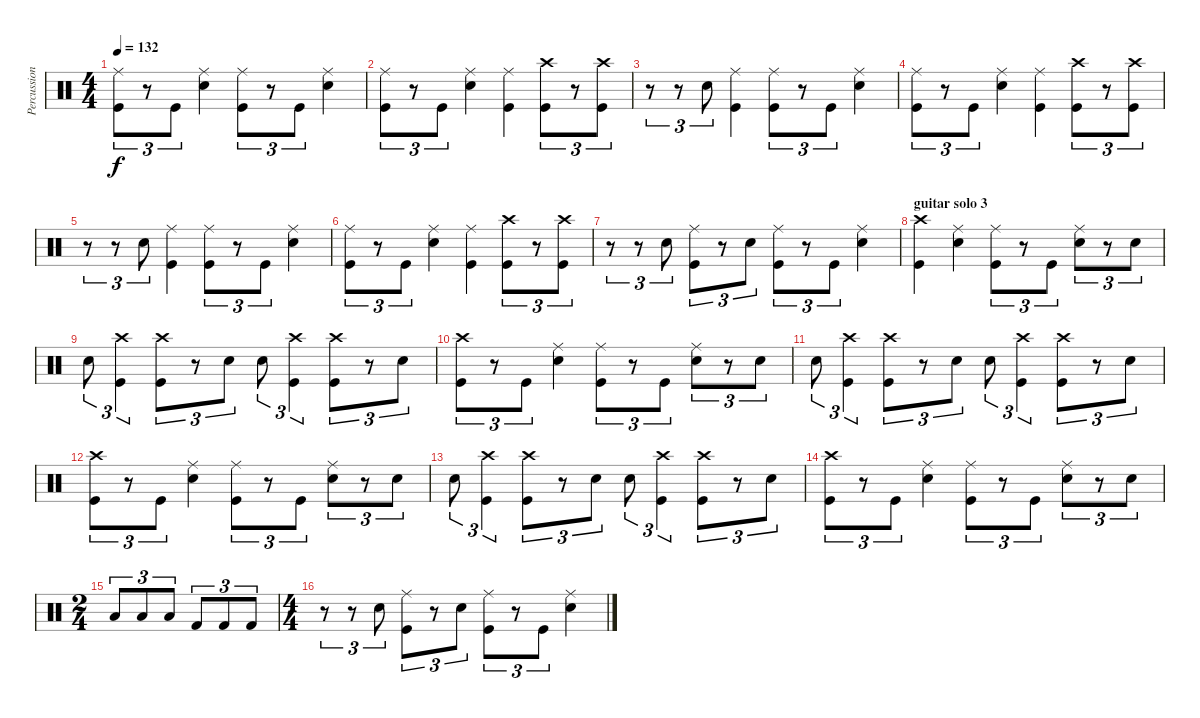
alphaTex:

\track ("Percussion" "Percussion") {instrument percussion}
\staff {score}
\articulation defaults
\ts (4 4)
\tempo 132
\clef neutral
\ks c
("Ride (middle)" "Kick (hit)").8{tu (3 2) dy f} r.8{tu (3 2)} "Kick (hit)".8{tu (3 2)} ("Ride (middle)" "Snare (hit) 2").4 ("Ride (middle)" "Kick (hit)").8{tu (3 2)} r.8{tu (3 2)} "Kick (hit)".8{tu (3 2)} ("Ride (middle)" "Snare (hit) 2").4 |
("Ride (middle)" "Kick (hit)").8{tu (3 2)} r.8{tu (3 2)} "Kick (hit)".8{tu (3 2)} ("Snare (hit) 2" "Ride (middle)").4 ("Ride (middle)" "Kick (hit)").4 ("Crash high (hit)" "Kick (hit)").8{tu (3 2)} r.8{tu (3 2)} ("Crash high (hit)" "Kick (hit)").8{tu (3 2)} |
r.8{tu (3 2)} r.8{tu (3 2)} "Snare (hit) 2".8{tu (3 2)} ("Ride (middle)" "Kick (hit)").4 ("Kick (hit)" "Ride (middle)").8{tu (3 2)} r.8{tu (3 2)} "Kick (hit)".8{tu (3 2)} ("Ride (middle)" "Snare (hit) 2").4 |
("Ride (middle)" "Kick (hit)").8{tu (3 2)} r.8{tu (3 2)} "Kick (hit)".8{tu (3 2)} ("Snare (hit) 2" "Ride (middle)").4 ("Ride (middle)" "Kick (hit)").4 ("Crash high (hit)" "Kick (hit)").8{tu (3 2)} r.8{tu (3 2)} ("Crash high (hit)" "Kick (hit)").8{tu (3 2)} |
r.8{tu (3 2)} r.8{tu (3 2)} "Snare (hit) 2".8{tu (3 2)} ("Ride (middle)" "Kick (hit)").4 ("Ride (middle)" "Kick (hit)").8{tu (3 2)} r.8{tu (3 2)} "Kick (hit)".8{tu (3 2)} ("Ride (middle)" "Snare (hit) 2").4 |
("Kick (hit)" "Ride (middle)").8{tu (3 2)} r.8{tu (3 2)} "Kick (hit)".8{tu (3 2)} ("Snare (hit) 2" "Ride (middle)").4 ("Ride (middle)" "Kick (hit)").4 ("Crash high (hit)" "Kick (hit)").8{tu (3 2)} r.8{tu (3 2)} ("Kick (hit)" "Crash high (hit)").8{tu (3 2)} |
r.8{tu (3 2)} r.8{tu (3 2)} "Snare (hit) 2".8{tu (3 2)} ("Ride (middle)" "Kick (hit)").8{tu (3 2)} r.8{tu (3 2)} "Snare (hit) 2".8{tu (3 2)} ("Ride (middle)" "Kick (hit)").8{tu (3 2)} r.8{tu (3 2)} "Kick (hit)".8{tu (3 2)} ("Snare (hit) 2" "Ride (middle)").4 |
\section ("" "guitar solo 3")
("Kick (hit)" "Crash high (hit)").4 ("Ride (middle)" "Snare (hit) 2").4 ("Ride (middle)" "Kick (hit)").8{tu (3 2)} r.8{tu (3 2)} "Kick (hit)".8{tu (3 2)} ("Ride (middle)" "Snare (hit) 2").8{tu (3 2)} r.8{tu (3 2)} "Snare (hit) 2".8{tu (3 2)} |
"Snare (hit) 2".8{tu (3 2)} ("Kick (hit)" "Crash high (hit)").4{tu (3 2)} ("Crash high (hit)" "Kick (hit)").8{tu (3 2)} r.8{tu (3 2)} "Snare (hit) 2".8{tu (3 2)} "Snare (hit) 2".8{tu (3 2)} ("Crash high (hit)" "Kick (hit)").4{tu (3 2)} ("Crash high (hit)" "Kick (hit)").8{tu (3 2)} r.8{tu (3 2)} "Snare (hit) 2".8{tu (3 2)} |
("Crash high (hit)" "Kick (hit)").8{tu (3 2)} r.8{tu (3 2)} "Kick (hit)".8{tu (3 2)} ("Ride (middle)" "Snare (hit) 2").4 ("Kick (hit)" "Ride (middle)").8{tu (3 2)} r.8{tu (3 2)} "Kick (hit)".8{tu (3 2)} ("Snare (hit) 2" "Ride (middle)").8{tu (3 2)} r.8{tu (3 2)} "Snare (hit) 2".8{tu (3 2)} |
"Snare (hit) 2".8{tu (3 2)} ("Kick (hit)" "Crash high (hit)").4{tu (3 2)} ("Crash high (hit)" "Kick (hit)").8{tu (3 2)} r.8{tu (3 2)} "Snare (hit) 2".8{tu (3 2)} "Snare (hit) 2".8{tu (3 2)} ("Crash high (hit)" "Kick (hit)").4{tu (3 2)} ("Crash high (hit)" "Kick (hit)").8{tu (3 2)} r.8{tu (3 2)} "Snare (hit) 2".8{tu (3 2)} |
("Crash high (hit)" "Kick (hit)").8{tu (3 2)} r.8{tu (3 2)} "Kick (hit)".8{tu (3 2)} ("Ride (middle)" "Snare (hit) 2").4 ("Kick (hit)" "Ride (middle)").8{tu (3 2)} r.8{tu (3 2)} "Kick (hit)".8{tu (3 2)} ("Snare (hit) 2" "Ride (middle)").8{tu (3 2)} r.8{tu (3 2)} "Snare (hit) 2".8{tu (3 2)} |
"Snare (hit) 2".8{tu (3 2)} ("Kick (hit)" "Crash high (hit)").4{tu (3 2)} ("Crash high (hit)" "Kick (hit)").8{tu (3 2)} r.8{tu (3 2)} "Snare (hit) 2".8{tu (3 2)} "Snare (hit) 2".8{tu (3 2)} ("Crash high (hit)" "Kick (hit)").4{tu (3 2)} ("Crash high (hit)" "Kick (hit)").8{tu (3 2)} r.8{tu (3 2)} "Snare (hit) 2".8{tu (3 2)} |
("Crash high (hit)" "Kick (hit)").8{tu (3 2)} r.8{tu (3 2)} "Kick (hit)".8{tu (3 2)} ("Ride (middle)" "Snare (hit) 2").4 ("Kick (hit)" "Ride (middle)").8{tu (3 2)} r.8{tu (3 2)} "Kick (hit)".8{tu (3 2)} ("Snare (hit) 2" "Ride (middle)").8{tu (3 2)} r.8{tu (3 2)} "Snare (hit) 2".8{tu (3 2)} |
\ts (2 4)
"Low Floor Tom (hit)".8{tu (3 2)} "Low Floor Tom (hit)".8{tu (3 2)} "Low Floor Tom (hit)".8{tu (3 2)} "Kick (hit) 2".8{tu (3 2)} "Kick (hit) 2".8{tu (3 2)} "Kick (hit) 2".8{tu (3 2)} |
\ts (4 4)
r.8{tu (3 2)} r.8{tu (3 2)} "Snare (hit) 2".8{tu (3 2)} ("Ride (middle)" "Kick (hit)").8{tu (3 2)} r.8{tu (3 2)} "Snare (hit) 2".8{tu (3 2)} ("Ride (middle)" "Kick (hit)").8{tu (3 2)} r.8{tu (3 2)} "Kick (hit)".8{tu (3 2)} ("Snare (hit) 2" "Ride (middle)").4
